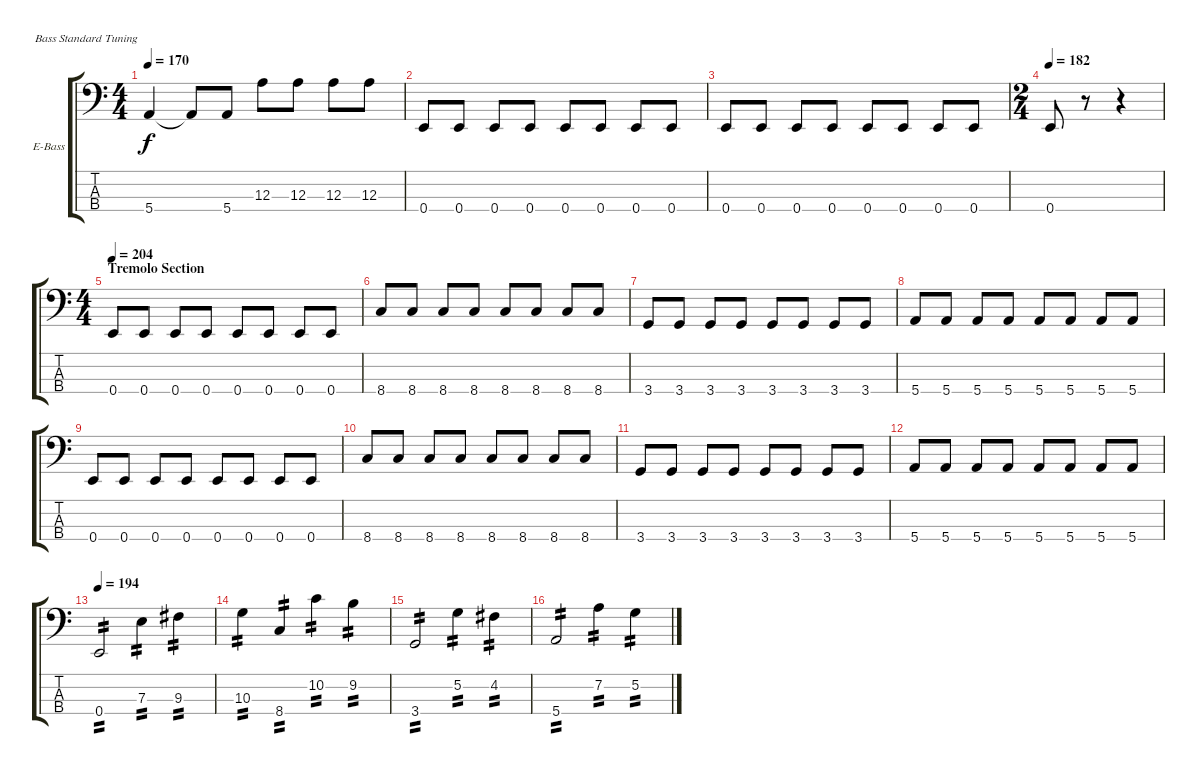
\bracketExtendMode groupsimilarinstruments
\firstSystemTrackNameOrientation horizontal
\otherSystemsTrackNameOrientation horizontal
\track ("Electric Bass" "E-Bass") {instrument electricbassfinger}
\staff {score tabs}
\tuning (G2 D2 A1 E1)
\ts (4 4)
\tempo 170
\clef f4
\ks c
5.4.4{dy f} 5.4{t}.8 5.4.8 12.3.8 12.3.8 12.3.8 12.3.8 |
0.4.8 0.4.8 0.4.8 0.4.8 0.4.8 0.4.8 0.4.8 0.4.8 |
0.4.8 0.4.8 0.4.8 0.4.8 0.4.8 0.4.8 0.4.8 0.4.8 |
\ts (2 4)
\tempo 182
0.4.8 r.8 r.4 |
\ts (4 4)
\section ("" "Tremolo Section")
\tempo 204
0.4.8 0.4.8 0.4.8 0.4.8 0.4.8 0.4.8 0.4.8 0.4.8 |
8.4.8 8.4.8 8.4.8 8.4.8 8.4.8 8.4.8 8.4.8 8.4.8 |
3.4.8 3.4.8 3.4.8 3.4.8 3.4.8 3.4.8 3.4.8 3.4.8 |
5.4.8 5.4.8 5.4.8 5.4.8 5.4.8 5.4.8 5.4.8 5.4.8 |
0.4.8 0.4.8 0.4.8 0.4.8 0.4.8 0.4.8 0.4.8 0.4.8 |
8.4.8 8.4.8 8.4.8 8.4.8 8.4.8 8.4.8 8.4.8 8.4.8 |
3.4.8 3.4.8 3.4.8 3.4.8 3.4.8 3.4.8 3.4.8 3.4.8 |
5.4.8 5.4.8 5.4.8 5.4.8 5.4.8 5.4.8 5.4.8 5.4.8 |
\tempo 194
0.4.2{tp 2} 7.3.4{tp 2} 9.3.4{tp 2} |
10.3.4{tp 2} 8.4.4{tp 2} 10.2.4{tp 2} 9.2.4{tp 2} |
3.4.2{tp 2} 5.2.4{tp 2} 4.2.4{tp 2} |
5.4.2{tp 2} 7.2.4{tp 2} 5.2.4{tp 2}
